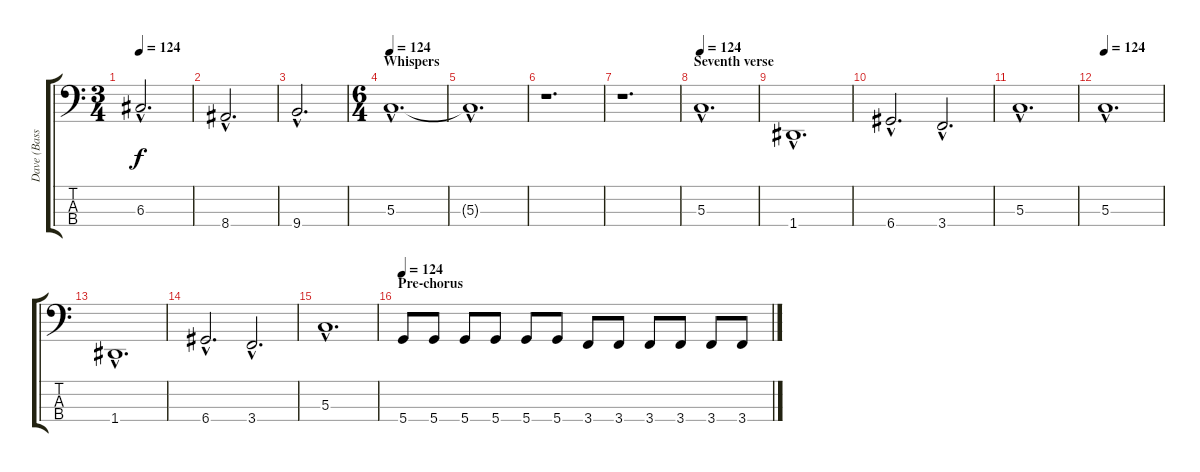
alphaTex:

\track ("Dave (Bass)" "Dave (Bass") {instrument electricbassfinger}
\staff {score tabs}
\tuning (F2 C2 G1 D1) {hide}
\ts (3 4)
\tempo 124
\clef f4
\ks c
6.3{hac}.2{d dy f} |
8.4{hac}.2{d} |
9.4{hac}.2{d} |
\ts (6 4)
\section ("" "Whispers")
\tempo 124
5.3{hac}.1{d volume 0} |
5.3{hac t}.1{d} |
r.1{d} |
r.1{d} |
\section ("" "Seventh verse")
\tempo 124
5.3{hac}.1{d volume 16} |
1.4{hac}.1{d} |
6.4{hac}.2{d} 3.4{hac}.2{d} |
5.3{hac}.1{d} |
\tempo 124
5.3{hac}.1{d} |
1.4{hac}.1{d} |
6.4{hac}.2{d} 3.4{hac}.2{d} |
5.3{hac}.1{d} |
\section ("" "Pre-chorus")
\tempo 124
5.4.8 5.4.8 5.4.8 5.4.8 5.4.8 5.4.8 3.4.8 3.4.8 3.4.8 3.4.8 3.4.8 3.4.8
